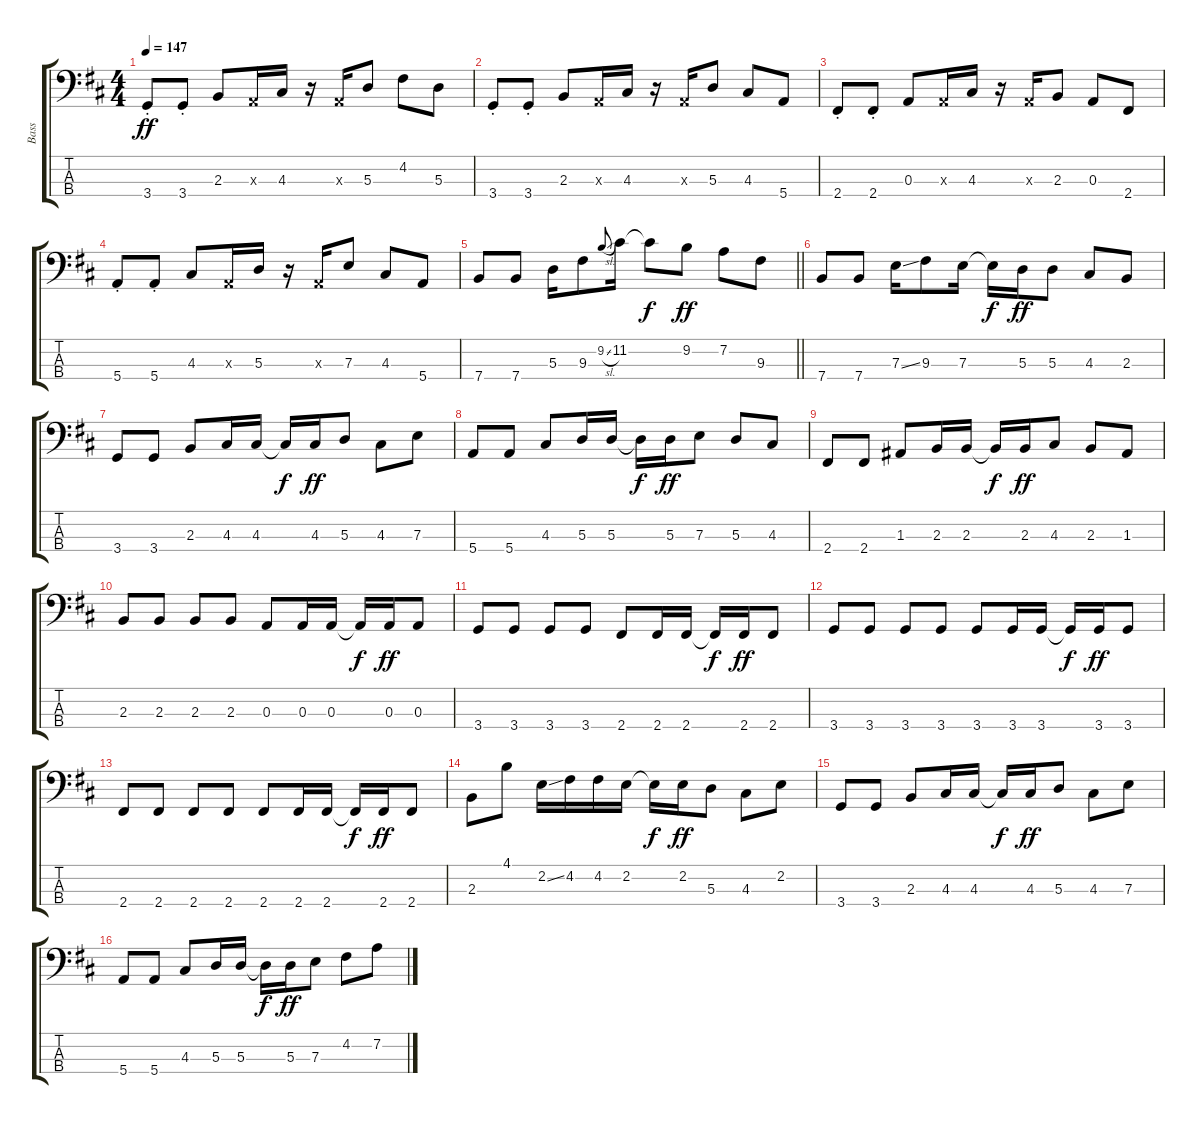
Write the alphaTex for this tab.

\track ("Bass" "Bass") {instrument electricbasspick}
\staff {score tabs}
\tuning (G2 D2 A1 E1) {hide}
\ts (4 4)
\tempo 147
\clef f4
\ks d
3.4{st}.8{dy ff} 3.4{st}.8 2.3.8 0.3{x}.16 4.3.16 r.16 0.3{x}.16 5.3.8 4.2.8 5.3.8 |
3.4{st}.8 3.4{st}.8 2.3.8 0.3{x}.16 4.3.16 r.16 0.3{x}.16 5.3.8 4.3.8 5.4.8 |
2.4{st}.8 2.4{st}.8 0.3.8 0.3{x}.16 4.3.16 r.16 0.3{x}.16 2.3.8 0.3.8 2.4.8 |
5.4{st}.8 5.4{st}.8 4.3.8 0.3{x}.16 5.3.16 r.16 0.3{x}.16 7.3.8 4.3.8 5.4.8 |
\barLineRight lightlight
7.4.8 7.4.8 5.3.16 9.3.8 9.2{sl}.8{gr onbeat} 11.2.16 11.2{t}.8{dy f} 9.2.8{dy ff} 7.2.8 9.3.8 |
7.4.8 7.4.8 7.3{ss}.16 9.3.8 7.3.16 7.3{t}.16{dy f} 5.3.16{dy ff} 5.3.8 4.3.8 2.3.8 |
3.4.8 3.4.8 2.3.8 4.3.16 4.3.16 4.3{t}.16{dy f} 4.3.16{dy ff} 5.3.8 4.3.8 7.3.8 |
5.4.8 5.4.8 4.3.8 5.3.16 5.3.16 5.3{t}.16{dy f} 5.3.16{dy ff} 7.3.8 5.3.8 4.3.8 |
2.4.8 2.4.8 1.3.8 2.3.16 2.3.16 2.3{t}.16{dy f} 2.3.16{dy ff} 4.3.8 2.3.8 1.3.8 |
2.3.8 2.3.8 2.3.8 2.3.8 0.3.8 0.3.16 0.3.16 0.3{t}.16{dy f} 0.3.16{dy ff} 0.3.8 |
3.4.8 3.4.8 3.4.8 3.4.8 2.4.8 2.4.16 2.4.16 2.4{t}.16{dy f} 2.4.16{dy ff} 2.4.8 |
3.4.8 3.4.8 3.4.8 3.4.8 3.4.8 3.4.16 3.4.16 3.4{t}.16{dy f} 3.4.16{dy ff} 3.4.8 |
2.4.8 2.4.8 2.4.8 2.4.8 2.4.8 2.4.16 2.4.16 2.4{t}.16{dy f} 2.4.16{dy ff} 2.4.8 |
2.3.8 4.1.8 2.2{ss}.16 4.2.16 4.2.16 2.2.16 2.2{t}.16{dy f} 2.2.16{dy ff} 5.3.8 4.3.8 2.2.8 |
3.4.8 3.4.8 2.3.8 4.3.16 4.3.16 4.3{t}.16{dy f} 4.3.16{dy ff} 5.3.8 4.3.8 7.3.8 |
5.4.8 5.4.8 4.3.8 5.3.16 5.3.16 5.3{t}.16{dy f} 5.3.16{dy ff} 7.3.8 4.2.8 7.2.8
